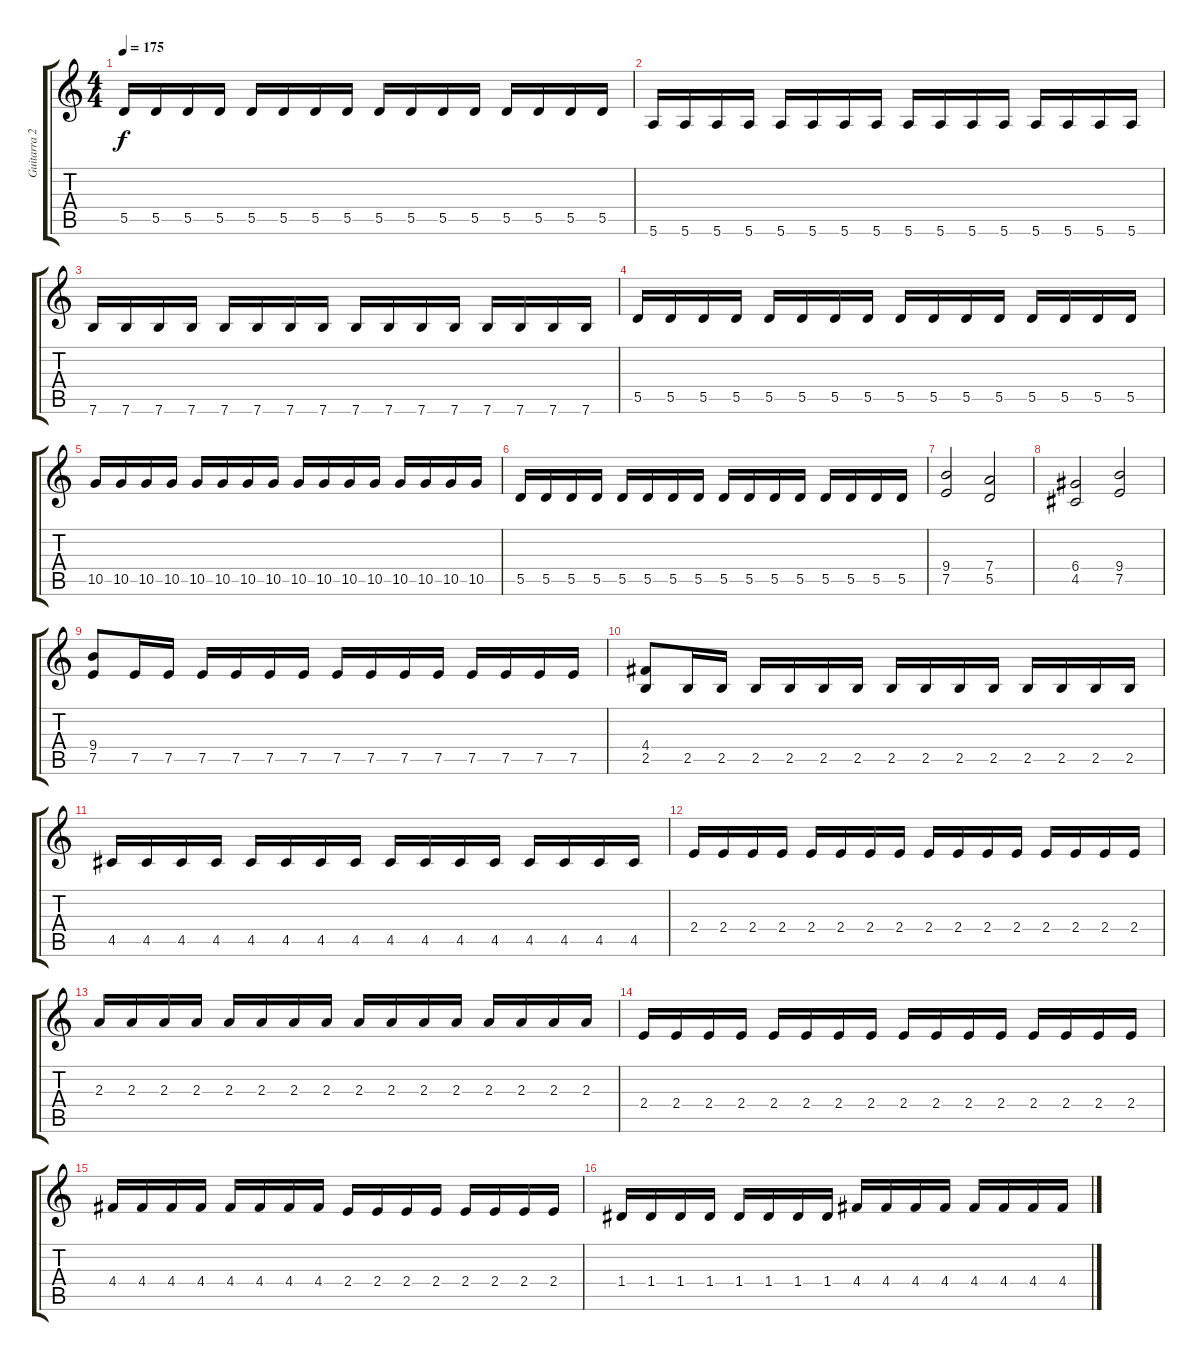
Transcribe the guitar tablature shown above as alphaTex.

\track ("Guitarra 2" "Guitarra 2") {instrument distortionguitar}
\staff {score tabs}
\tuning (E4 B3 G3 D3 A2 E2) {hide}
\ts (4 4)
\tempo 175
\clef g2
\ks c
5.5.16{dy f} 5.5.16 5.5.16 5.5.16 5.5.16 5.5.16 5.5.16 5.5.16 5.5.16 5.5.16 5.5.16 5.5.16 5.5.16 5.5.16 5.5.16 5.5.16 |
5.6.16 5.6.16 5.6.16 5.6.16 5.6.16 5.6.16 5.6.16 5.6.16 5.6.16 5.6.16 5.6.16 5.6.16 5.6.16 5.6.16 5.6.16 5.6.16 |
7.6.16 7.6.16 7.6.16 7.6.16 7.6.16 7.6.16 7.6.16 7.6.16 7.6.16 7.6.16 7.6.16 7.6.16 7.6.16 7.6.16 7.6.16 7.6.16 |
5.5.16 5.5.16 5.5.16 5.5.16 5.5.16 5.5.16 5.5.16 5.5.16 5.5.16 5.5.16 5.5.16 5.5.16 5.5.16 5.5.16 5.5.16 5.5.16 |
10.5.16 10.5.16 10.5.16 10.5.16 10.5.16 10.5.16 10.5.16 10.5.16 10.5.16 10.5.16 10.5.16 10.5.16 10.5.16 10.5.16 10.5.16 10.5.16 |
5.5.16 5.5.16 5.5.16 5.5.16 5.5.16 5.5.16 5.5.16 5.5.16 5.5.16 5.5.16 5.5.16 5.5.16 5.5.16 5.5.16 5.5.16 5.5.16 |
(9.4 7.5).2 (7.4 5.5).2 |
(6.4 4.5).2 (9.4 7.5).2 |
(9.4 7.5).8 7.5.16 7.5.16 7.5.16 7.5.16 7.5.16 7.5.16 7.5.16 7.5.16 7.5.16 7.5.16 7.5.16 7.5.16 7.5.16 7.5.16 |
(4.4 2.5).8 2.5.16 2.5.16 2.5.16 2.5.16 2.5.16 2.5.16 2.5.16 2.5.16 2.5.16 2.5.16 2.5.16 2.5.16 2.5.16 2.5.16 |
4.5.16 4.5.16 4.5.16 4.5.16 4.5.16 4.5.16 4.5.16 4.5.16 4.5.16 4.5.16 4.5.16 4.5.16 4.5.16 4.5.16 4.5.16 4.5.16 |
2.4.16 2.4.16 2.4.16 2.4.16 2.4.16 2.4.16 2.4.16 2.4.16 2.4.16 2.4.16 2.4.16 2.4.16 2.4.16 2.4.16 2.4.16 2.4.16 |
2.3.16 2.3.16 2.3.16 2.3.16 2.3.16 2.3.16 2.3.16 2.3.16 2.3.16 2.3.16 2.3.16 2.3.16 2.3.16 2.3.16 2.3.16 2.3.16 |
2.4.16 2.4.16 2.4.16 2.4.16 2.4.16 2.4.16 2.4.16 2.4.16 2.4.16 2.4.16 2.4.16 2.4.16 2.4.16 2.4.16 2.4.16 2.4.16 |
4.4.16 4.4.16 4.4.16 4.4.16 4.4.16 4.4.16 4.4.16 4.4.16 2.4.16 2.4.16 2.4.16 2.4.16 2.4.16 2.4.16 2.4.16 2.4.16 |
1.4.16 1.4.16 1.4.16 1.4.16 1.4.16 1.4.16 1.4.16 1.4.16 4.4.16 4.4.16 4.4.16 4.4.16 4.4.16 4.4.16 4.4.16 4.4.16
